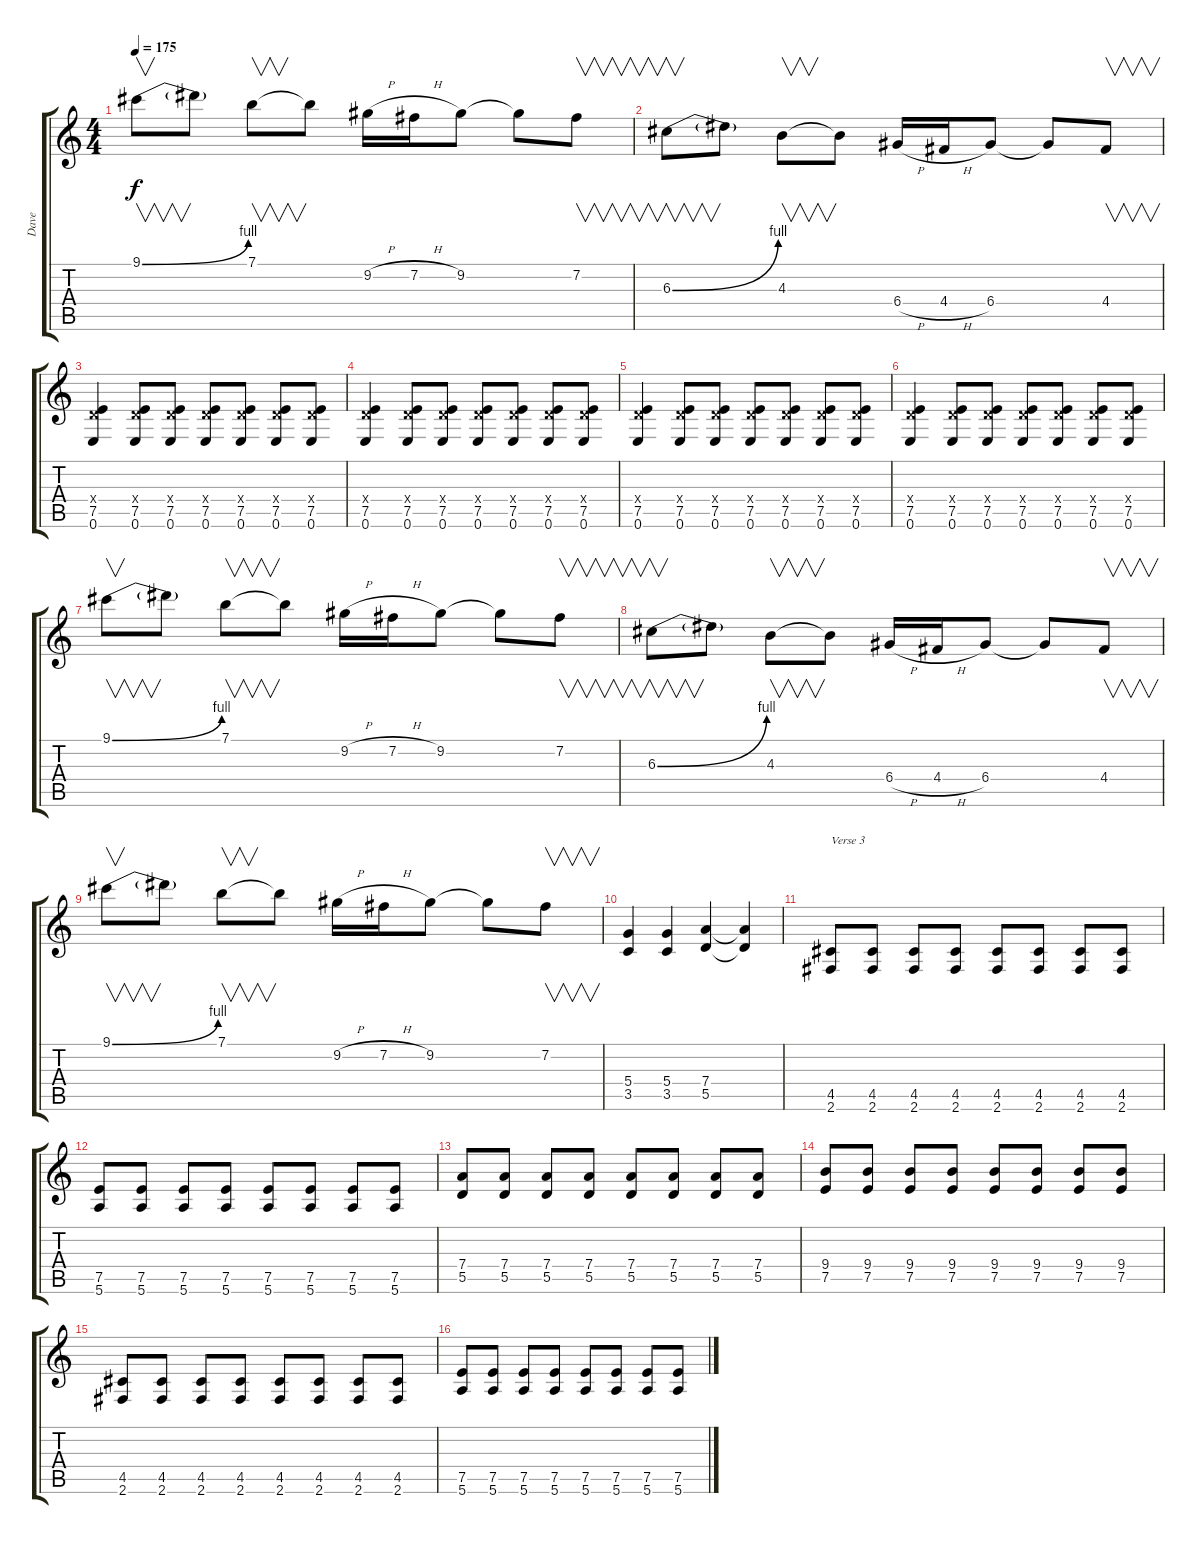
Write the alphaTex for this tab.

\track ("Dave" "Dave") {instrument distortionguitar}
\staff {score tabs}
\tuning (E4 B3 G3 D3 A2 E2) {hide}
\ts (4 4)
\tempo 175
\clef g2
\ks c
9.1{be (bend 0 0 60 4)}.8{v dy f} 9.1{t}.8 7.1.8{v} 7.1{t}.8 9.2{h}.16 7.2{h}.16 9.2.8 9.2{t}.8 7.2.8{v} |
6.3{be (bend 0 0 60 4)}.8{v} 6.3{t}.8 4.3.8{v} 4.3{t}.8 6.4{h}.16 4.4{h}.16 6.4.8 6.4{t}.8 4.4.8{v} |
(0.4{x} 7.5 0.6).4 (0.4{x} 7.5 0.6).8 (0.4{x} 7.5 0.6).8 (0.4{x} 7.5 0.6).8 (0.4{x} 7.5 0.6).8 (0.4{x} 7.5 0.6).8 (0.4{x} 7.5 0.6).8 |
(0.4{x} 7.5 0.6).4 (0.4{x} 7.5 0.6).8 (0.4{x} 7.5 0.6).8 (0.4{x} 7.5 0.6).8 (0.4{x} 7.5 0.6).8 (0.4{x} 7.5 0.6).8 (0.4{x} 7.5 0.6).8 |
(0.4{x} 7.5 0.6).4 (0.4{x} 7.5 0.6).8 (0.4{x} 7.5 0.6).8 (0.4{x} 7.5 0.6).8 (0.4{x} 7.5 0.6).8 (0.4{x} 7.5 0.6).8 (0.4{x} 7.5 0.6).8 |
(0.4{x} 7.5 0.6).4 (0.4{x} 7.5 0.6).8 (0.4{x} 7.5 0.6).8 (0.4{x} 7.5 0.6).8 (0.4{x} 7.5 0.6).8 (0.4{x} 7.5 0.6).8 (0.4{x} 7.5 0.6).8 |
9.1{be (bend 0 0 60 4)}.8{v} 9.1{t}.8 7.1.8{v} 7.1{t}.8 9.2{h}.16 7.2{h}.16 9.2.8 9.2{t}.8 7.2.8{v} |
6.3{be (bend 0 0 60 4)}.8{v} 6.3{t}.8 4.3.8{v} 4.3{t}.8 6.4{h}.16 4.4{h}.16 6.4.8 6.4{t}.8 4.4.8{v} |
9.1{be (bend 0 0 60 4)}.8{v} 9.1{t}.8 7.1.8{v} 7.1{t}.8 9.2{h}.16 7.2{h}.16 9.2.8 9.2{t}.8 7.2.8{v} |
(5.4 3.5).4 (5.4 3.5).4 (7.4 5.5).4 (7.4{t} 5.5{t}).4 |
(4.5 2.6).8{txt "Verse 3"} (4.5 2.6).8 (4.5 2.6).8 (4.5 2.6).8 (4.5 2.6).8 (4.5 2.6).8 (4.5 2.6).8 (4.5 2.6).8 |
(7.5 5.6).8 (7.5 5.6).8 (7.5 5.6).8 (7.5 5.6).8 (7.5 5.6).8 (7.5 5.6).8 (7.5 5.6).8 (7.5 5.6).8 |
(7.4 5.5).8 (7.4 5.5).8 (7.4 5.5).8 (7.4 5.5).8 (7.4 5.5).8 (7.4 5.5).8 (7.4 5.5).8 (7.4 5.5).8 |
(9.4 7.5).8 (9.4 7.5).8 (9.4 7.5).8 (9.4 7.5).8 (9.4 7.5).8 (9.4 7.5).8 (9.4 7.5).8 (9.4 7.5).8 |
(4.5 2.6).8 (4.5 2.6).8 (4.5 2.6).8 (4.5 2.6).8 (4.5 2.6).8 (4.5 2.6).8 (4.5 2.6).8 (4.5 2.6).8 |
(7.5 5.6).8 (7.5 5.6).8 (7.5 5.6).8 (7.5 5.6).8 (7.5 5.6).8 (7.5 5.6).8 (7.5 5.6).8 (7.5 5.6).8
